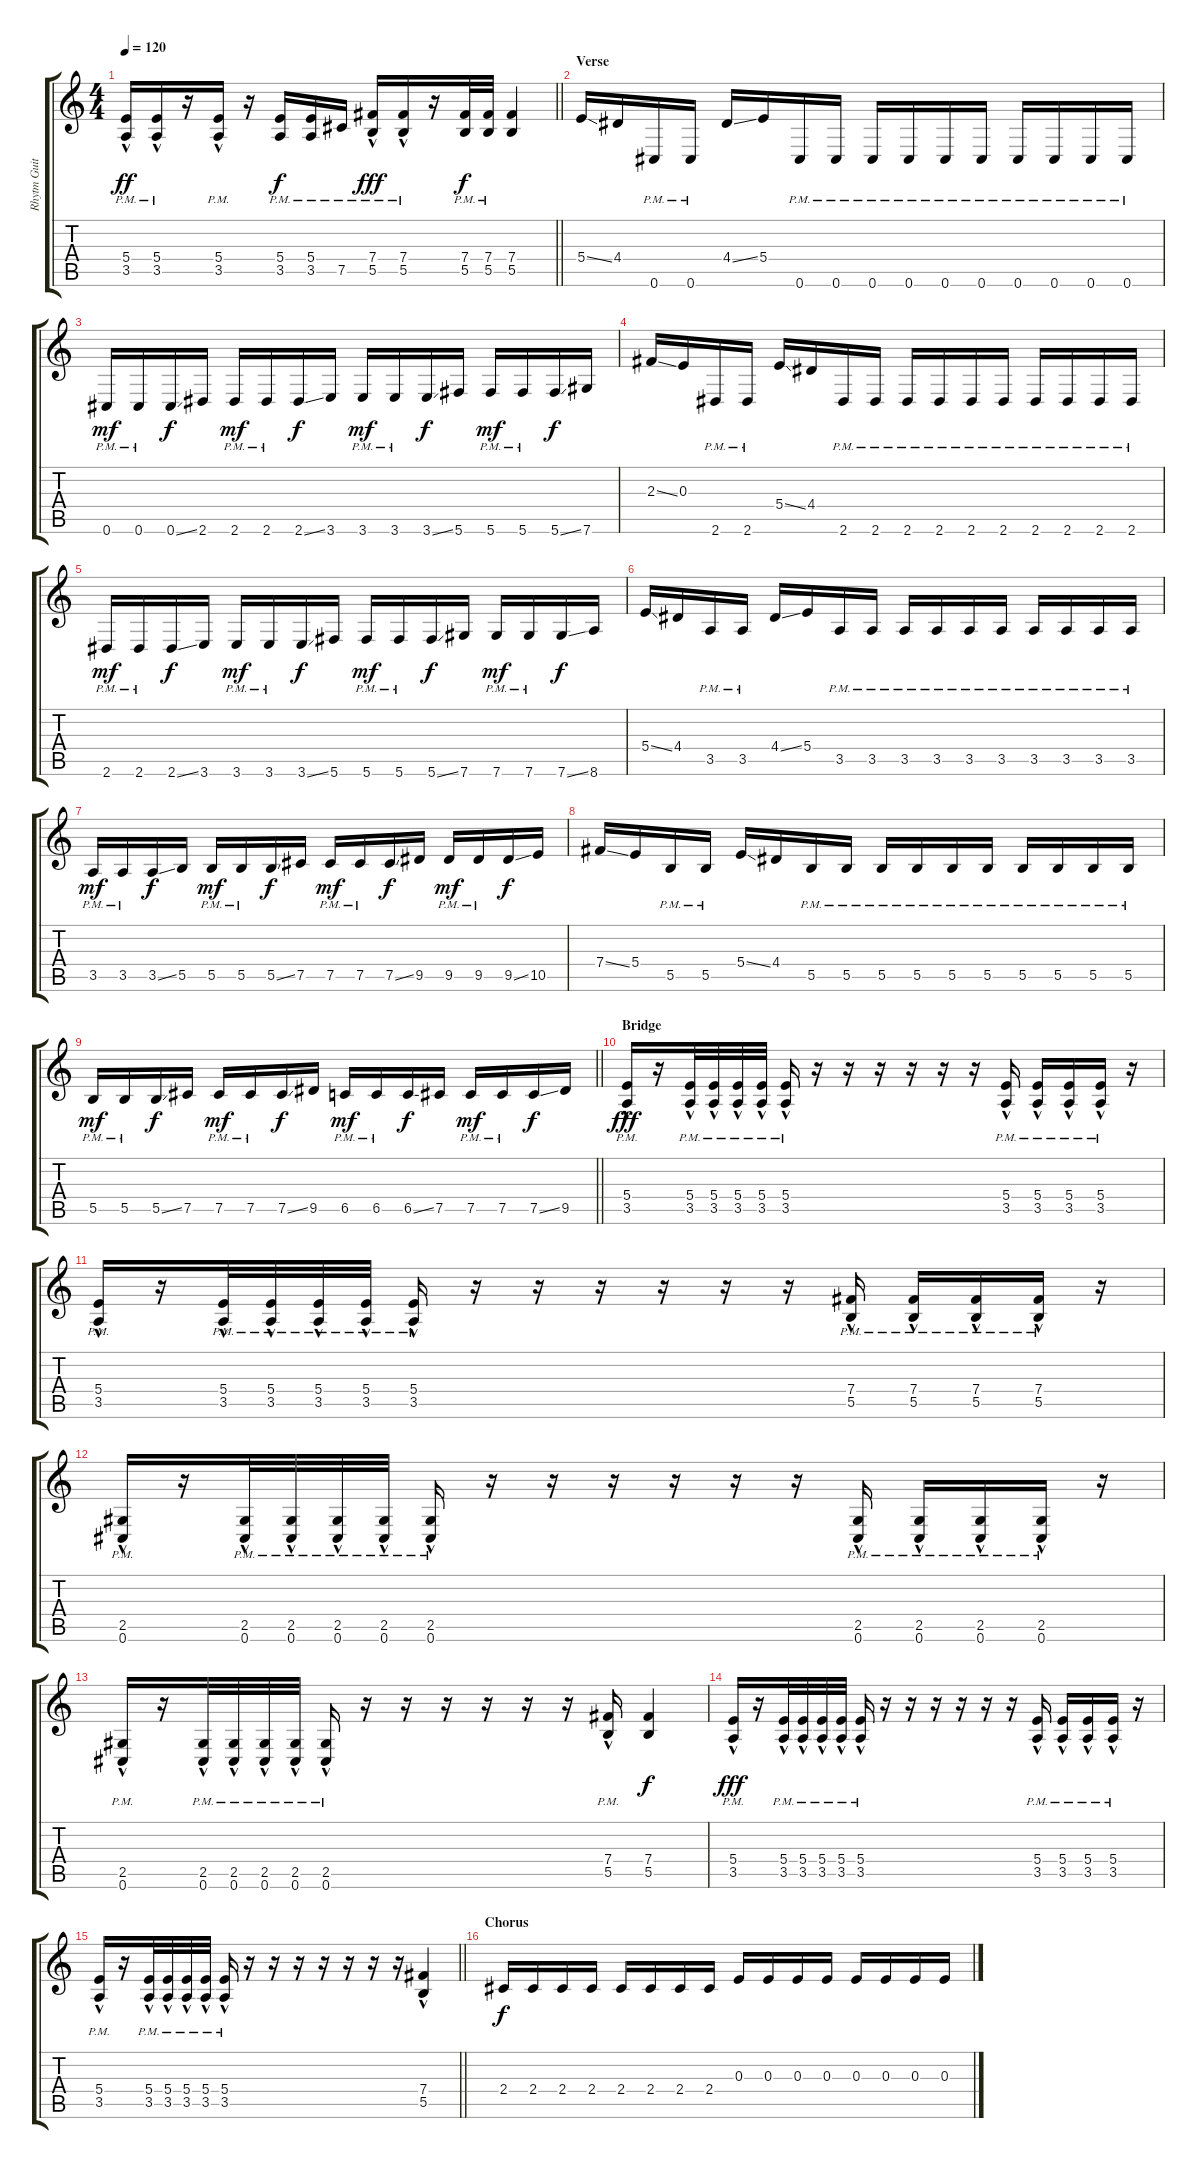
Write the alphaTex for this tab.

\track ("Rhytm Guitar" "Rhytm Guit") {instrument distortionguitar}
\staff {score tabs}
\tuning (Db4 Ab3 E3 B2 Gb2 Db2) {hide}
\ts (4 4)
\tempo 120
\clef g2
\barLineRight lightlight
\ks c
(5.4{pm} 3.5{hac pm}).16{dy ff volume 12 balance 8} (5.4{pm} 3.5{hac pm}).16 r.16 (5.4{pm} 3.5{hac pm}).16 r.16 (5.4{pm} 3.5{pm}).16{dy f} (5.4{pm} 3.5{pm}).16 7.5{pm}.16 (7.4{pm} 5.5{hac pm}).16{dy fff} (7.4{pm} 5.5{hac pm}).16 r.16 (7.4{pm} 5.5{pm}).32{dy f} (7.4{pm} 5.5{pm}).32 (7.4 5.5).4{volume 4} |
\section ("" "Verse")
5.4{ss}.16{volume 12 balance 3} 4.4.16 0.6{pm}.16 0.6{pm}.16 4.4{ss}.16 5.4.16 0.6{pm}.16 0.6{pm}.16 0.6{pm}.16 0.6{pm}.16 0.6{pm}.16 0.6{pm}.16 0.6{pm}.16 0.6{pm}.16 0.6{pm}.16 0.6{pm}.16 |
0.6{pm}.16{dy mf} 0.6{pm}.16 0.6{ss}.16{dy f} 2.6.16 2.6{pm}.16{dy mf} 2.6{pm}.16 2.6{ss}.16{dy f} 3.6.16 3.6{pm}.16{dy mf} 3.6{pm}.16 3.6{ss}.16{dy f} 5.6.16 5.6{pm}.16{dy mf} 5.6{pm}.16 5.6{ss}.16{dy f} 7.6.16 |
2.3{ss}.16 0.3.16 2.6{pm}.16 2.6{pm}.16 5.4{ss}.16 4.4.16 2.6{pm}.16 2.6{pm}.16 2.6{pm}.16 2.6{pm}.16 2.6{pm}.16 2.6{pm}.16 2.6{pm}.16 2.6{pm}.16 2.6{pm}.16 2.6{pm}.16 |
2.6{pm}.16{dy mf} 2.6{pm}.16 2.6{ss}.16{dy f} 3.6.16 3.6{pm}.16{dy mf} 3.6{pm}.16 3.6{ss}.16{dy f} 5.6.16 5.6{pm}.16{dy mf} 5.6{pm}.16 5.6{ss}.16{dy f} 7.6.16 7.6{pm}.16{dy mf} 7.6{pm}.16 7.6{ss}.16{dy f} 8.6.16 |
5.4{ss}.16 4.4.16 3.5{pm}.16 3.5{pm}.16 4.4{ss}.16 5.4.16 3.5{pm}.16 3.5{pm}.16 3.5{pm}.16 3.5{pm}.16 3.5{pm}.16 3.5{pm}.16 3.5{pm}.16 3.5{pm}.16 3.5{pm}.16 3.5{pm}.16 |
3.5{pm}.16{dy mf} 3.5{pm}.16 3.5{ss}.16{dy f} 5.5.16 5.5{pm}.16{dy mf} 5.5{pm}.16 5.5{ss}.16{dy f} 7.5.16 7.5{pm}.16{dy mf} 7.5{pm}.16 7.5{ss}.16{dy f} 9.5.16 9.5{pm}.16{dy mf} 9.5{pm}.16 9.5{ss}.16{dy f} 10.5.16 |
7.4{ss}.16 5.4.16 5.5{pm}.16 5.5{pm}.16 5.4{ss}.16 4.4.16 5.5{pm}.16 5.5{pm}.16 5.5{pm}.16 5.5{pm}.16 5.5{pm}.16 5.5{pm}.16 5.5{pm}.16 5.5{pm}.16 5.5{pm}.16 5.5{pm}.16 |
\barLineRight lightlight
5.5{pm}.16{dy mf} 5.5{pm}.16 5.5{ss}.16{dy f} 7.5.16 7.5{pm}.16{dy mf} 7.5{pm}.16 7.5{ss}.16{dy f} 9.5.16 6.5{pm}.16{dy mf} 6.5{pm}.16 6.5{ss}.16{dy f} 7.5.16 7.5{pm}.16{dy mf} 7.5{pm}.16 7.5{ss}.16{dy f} 9.5.16 |
\section ("" "Bridge")
(5.4{pm} 3.5{hac pm}).16{dy fff volume 9 balance 8} r.16 (5.4{pm} 3.5{hac pm}).32 (5.4{pm} 3.5{hac pm}).32 (5.4{pm} 3.5{hac pm}).32 (5.4{pm} 3.5{hac pm}).32 (5.4{pm} 3.5{hac pm}).16 r.16 r.16 r.16 r.16 r.16 r.16 (5.4{pm} 3.5{hac pm}).16 (5.4{pm} 3.5{hac pm}).16 (5.4{pm} 3.5{hac pm}).16 (5.4{pm} 3.5{hac pm}).16 r.16 |
(5.4{pm} 3.5{hac pm}).16 r.16 (5.4{pm} 3.5{hac pm}).32 (5.4{pm} 3.5{hac pm}).32 (5.4{pm} 3.5{hac pm}).32 (5.4{pm} 3.5{hac pm}).32 (5.4{pm} 3.5{hac pm}).16 r.16 r.16 r.16 r.16 r.16 r.16 (7.4{pm} 5.5{hac pm}).16 (7.4{pm} 5.5{hac pm}).16 (7.4{pm} 5.5{hac pm}).16 (7.4{pm} 5.5{hac pm}).16 r.16 |
(2.5{hac pm} 0.6).16 r.16 (2.5{hac pm} 0.6).32 (2.5{hac pm} 0.6).32 (2.5{hac pm} 0.6).32 (2.5{hac pm} 0.6).32 (2.5{hac pm} 0.6).16 r.16 r.16 r.16 r.16 r.16 r.16 (2.5{hac pm} 0.6).16 (2.5{hac pm} 0.6).16 (2.5{hac pm} 0.6).16 (2.5{hac pm} 0.6).16 r.16 |
(2.5{hac pm} 0.6).16 r.16 (2.5{hac pm} 0.6).32 (2.5{hac pm} 0.6).32 (2.5{hac pm} 0.6).32 (2.5{hac pm} 0.6).32 (2.5{hac pm} 0.6).16 r.16 r.16 r.16 r.16 r.16 r.16 (7.4 5.5{hac pm}).16 (7.4 5.5).4{dy f} |
(5.4{pm} 3.5{hac pm}).16{dy fff} r.16 (5.4{pm} 3.5{hac pm}).32 (5.4{pm} 3.5{hac pm}).32 (5.4{pm} 3.5{hac pm}).32 (5.4{pm} 3.5{hac pm}).32 (5.4{pm} 3.5{hac pm}).16 r.16 r.16 r.16 r.16 r.16 r.16 (5.4{pm} 3.5{hac pm}).16 (5.4{pm} 3.5{hac pm}).16 (5.4{pm} 3.5{hac pm}).16 (5.4{pm} 3.5{hac pm}).16 r.16 |
\barLineRight lightlight
(5.4{pm} 3.5{hac pm}).16 r.16 (5.4{pm} 3.5{hac pm}).32 (5.4{pm} 3.5{hac pm}).32 (5.4{pm} 3.5{hac pm}).32 (5.4{pm} 3.5{hac pm}).32 (5.4{pm} 3.5{hac pm}).16 r.16 r.16 r.16 r.16 r.16 r.16 r.16 (7.4 5.5{hac}).4 |
\section ("" "Chorus")
2.4.16{dy f volume 10 balance 8} 2.4.16 2.4.16 2.4.16 2.4.16 2.4.16 2.4.16 2.4.16 0.3.16 0.3.16 0.3.16 0.3.16 0.3.16 0.3.16 0.3.16 0.3.16
